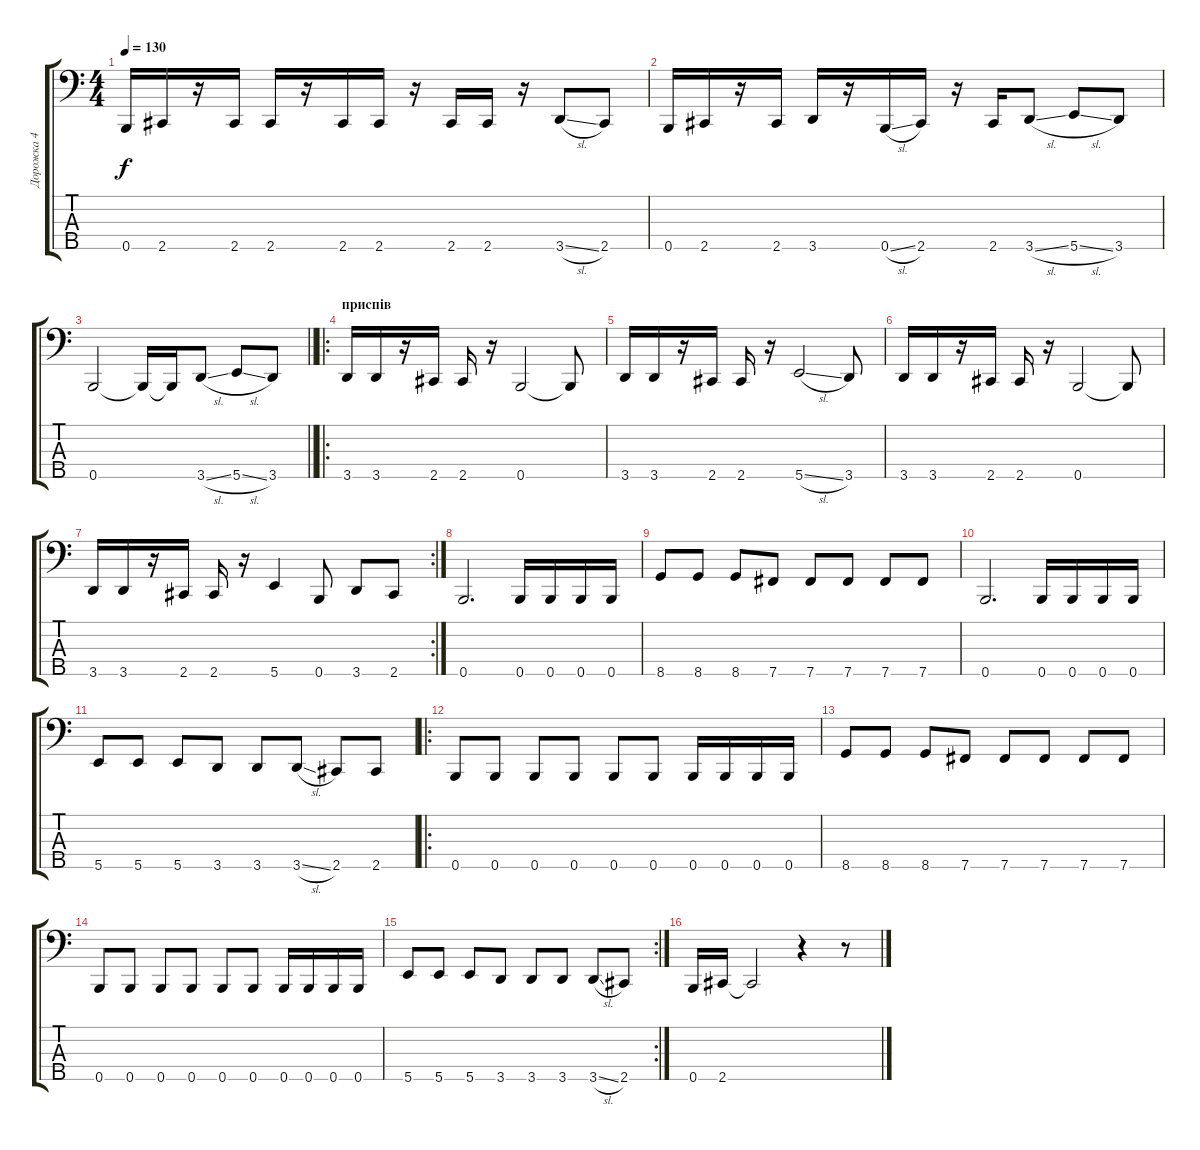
\track ("Дорожка 4" "Дорожка 4") {instrument electricbassfinger}
\staff {score tabs}
\tuning (A2 B2 B1 E1 B0) {hide}
\ts (4 4)
\tempo 130
\clef f4
\ks c
0.5.16{dy f} 2.5.16 r.16 2.5.16 2.5.16 r.16 2.5.16 2.5.16 r.16 2.5.16 2.5.16 r.16 3.5{sl}.8 2.5.8 |
0.5.16 2.5.16 r.16 2.5.16 3.5.16 r.16 0.5{sl}.16 2.5.16 r.16 2.5.16 3.5{sl}.8 5.5{sl}.8 3.5.8 |
\barLineRight lightlight
0.5.2 0.5{t}.16 0.5{t}.16 3.5{sl}.8 5.5{sl}.8 3.5.8 |
\ro
\section ("" "приспів")
3.5.16 3.5.16 r.16 2.5.16 2.5.16 r.16 0.5.2 0.5{t}.8 |
3.5.16 3.5.16 r.16 2.5.16 2.5.16 r.16 5.5{sl}.2 3.5.8 |
3.5.16 3.5.16 r.16 2.5.16 2.5.16 r.16 0.5.2 0.5{t}.8 |
\rc 2
3.5.16 3.5.16 r.16 2.5.16 2.5.16 r.16 5.5.4 0.5.8 3.5.8 2.5.8 |
0.5.2{d} 0.5.16 0.5.16 0.5.16 0.5.16 |
8.5.8 8.5.8 8.5.8 7.5.8 7.5.8 7.5.8 7.5.8 7.5.8 |
0.5.2{d} 0.5.16 0.5.16 0.5.16 0.5.16 |
5.5.8 5.5.8 5.5.8 3.5.8 3.5.8 3.5{sl}.8 2.5.8 2.5.8 |
\ro
0.5.8 0.5.8 0.5.8 0.5.8 0.5.8 0.5.8 0.5.16 0.5.16 0.5.16 0.5.16 |
8.5.8 8.5.8 8.5.8 7.5.8 7.5.8 7.5.8 7.5.8 7.5.8 |
0.5.8 0.5.8 0.5.8 0.5.8 0.5.8 0.5.8 0.5.16 0.5.16 0.5.16 0.5.16 |
\rc 2
5.5.8 5.5.8 5.5.8 3.5.8 3.5.8 3.5.8 3.5{sl}.8 2.5.8 |
0.5.16 2.5.16 2.5{t}.2 r.4 r.8
